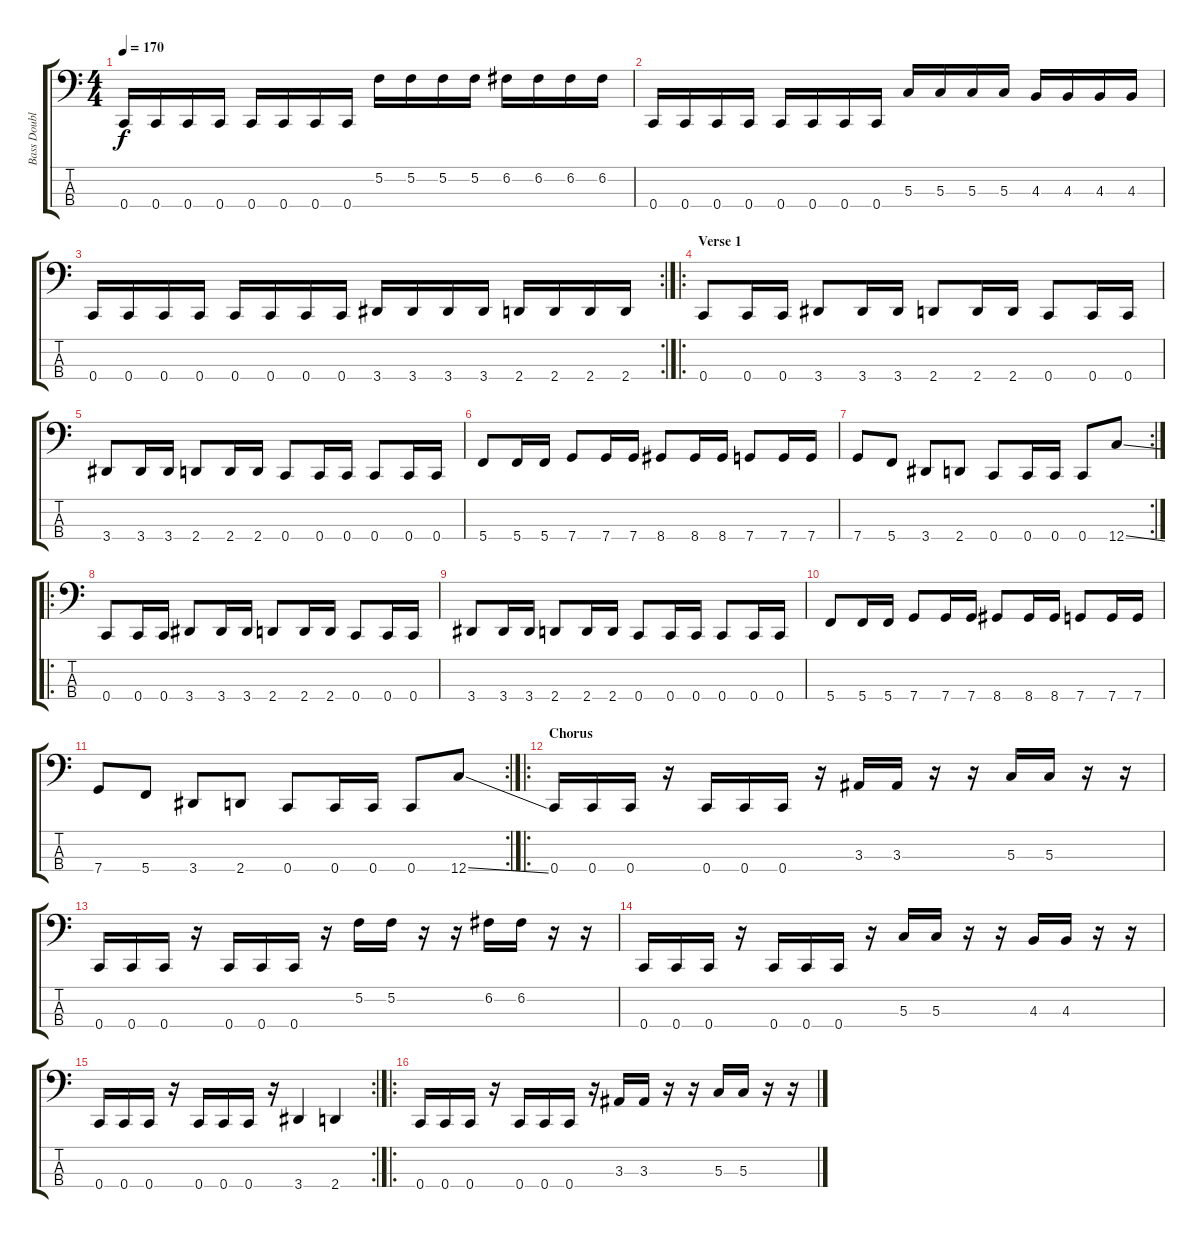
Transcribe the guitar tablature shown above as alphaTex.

\track ("Bass Double" "Bass Doubl") {instrument slapbass1}
\staff {score tabs}
\tuning (F2 C2 G1 C1) {hide}
\ts (4 4)
\tempo 170
\clef f4
\ks c
0.4.16{dy f} 0.4.16 0.4.16 0.4.16 0.4.16 0.4.16 0.4.16 0.4.16 5.2.16 5.2.16 5.2.16 5.2.16 6.2.16 6.2.16 6.2.16 6.2.16 |
0.4.16 0.4.16 0.4.16 0.4.16 0.4.16 0.4.16 0.4.16 0.4.16 5.3.16 5.3.16 5.3.16 5.3.16 4.3.16 4.3.16 4.3.16 4.3.16 |
\rc 2
0.4.16 0.4.16 0.4.16 0.4.16 0.4.16 0.4.16 0.4.16 0.4.16 3.4.16 3.4.16 3.4.16 3.4.16 2.4.16 2.4.16 2.4.16 2.4.16 |
\ro
\section ("" "Verse 1")
0.4.8 0.4.16 0.4.16 3.4.8 3.4.16 3.4.16 2.4.8 2.4.16 2.4.16 0.4.8 0.4.16 0.4.16 |
3.4.8 3.4.16 3.4.16 2.4.8 2.4.16 2.4.16 0.4.8 0.4.16 0.4.16 0.4.8 0.4.16 0.4.16 |
5.4.8 5.4.16 5.4.16 7.4.8 7.4.16 7.4.16 8.4.8 8.4.16 8.4.16 7.4.8 7.4.16 7.4.16 |
\rc 2
7.4.8 5.4.8 3.4.8 2.4.8 0.4.8 0.4.16 0.4.16 0.4.8 12.4{ss}.8 |
\ro
0.4.8 0.4.16 0.4.16 3.4.8 3.4.16 3.4.16 2.4.8 2.4.16 2.4.16 0.4.8 0.4.16 0.4.16 |
3.4.8 3.4.16 3.4.16 2.4.8 2.4.16 2.4.16 0.4.8 0.4.16 0.4.16 0.4.8 0.4.16 0.4.16 |
5.4.8 5.4.16 5.4.16 7.4.8 7.4.16 7.4.16 8.4.8 8.4.16 8.4.16 7.4.8 7.4.16 7.4.16 |
\rc 2
7.4.8 5.4.8 3.4.8 2.4.8 0.4.8 0.4.16 0.4.16 0.4.8 12.4{ss}.8 |
\ro
\section ("" "Chorus")
0.4.16 0.4.16 0.4.16 r.16 0.4.16 0.4.16 0.4.16 r.16 3.3.16 3.3.16 r.16 r.16 5.3.16 5.3.16 r.16 r.16 |
0.4.16 0.4.16 0.4.16 r.16 0.4.16 0.4.16 0.4.16 r.16 5.2.16 5.2.16 r.16 r.16 6.2.16 6.2.16 r.16 r.16 |
0.4.16 0.4.16 0.4.16 r.16 0.4.16 0.4.16 0.4.16 r.16 5.3.16 5.3.16 r.16 r.16 4.3.16 4.3.16 r.16 r.16 |
\rc 2
0.4.16 0.4.16 0.4.16 r.16 0.4.16 0.4.16 0.4.16 r.16 3.4.4 2.4.4 |
\ro
0.4.16 0.4.16 0.4.16 r.16 0.4.16 0.4.16 0.4.16 r.16 3.3.16 3.3.16 r.16 r.16 5.3.16 5.3.16 r.16 r.16
